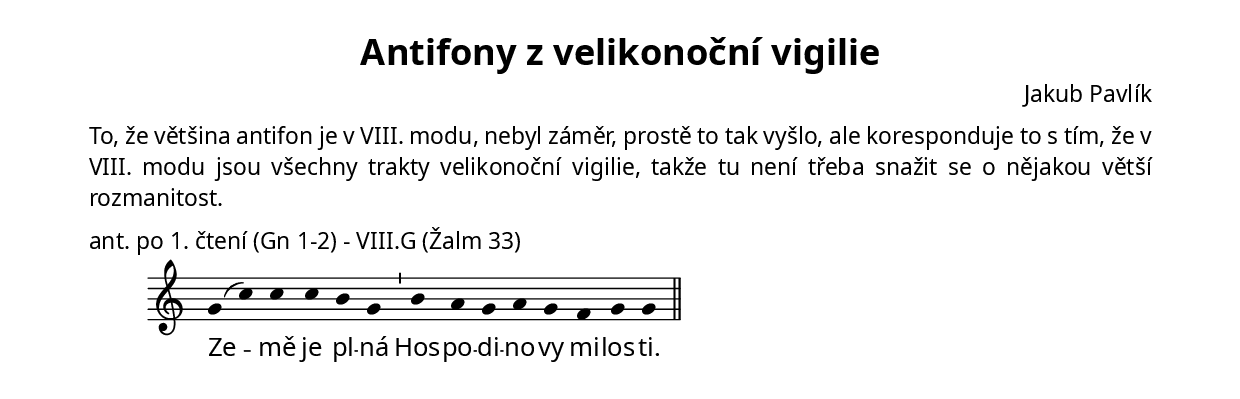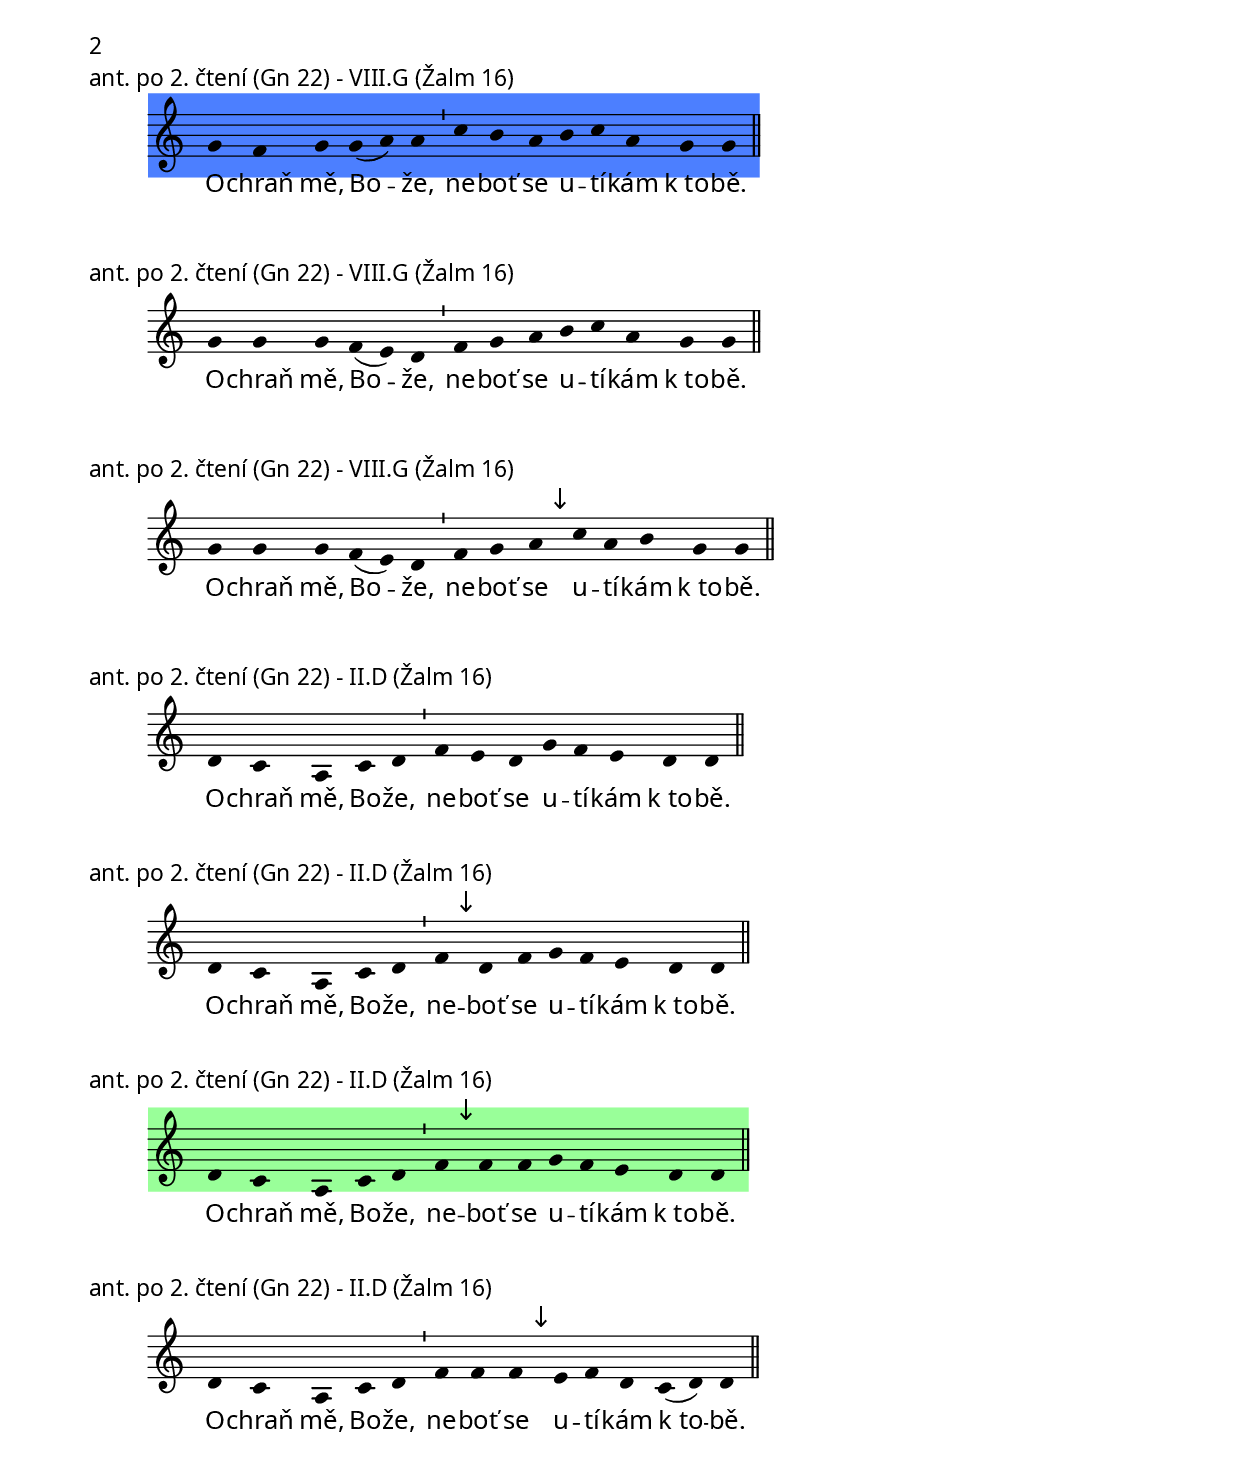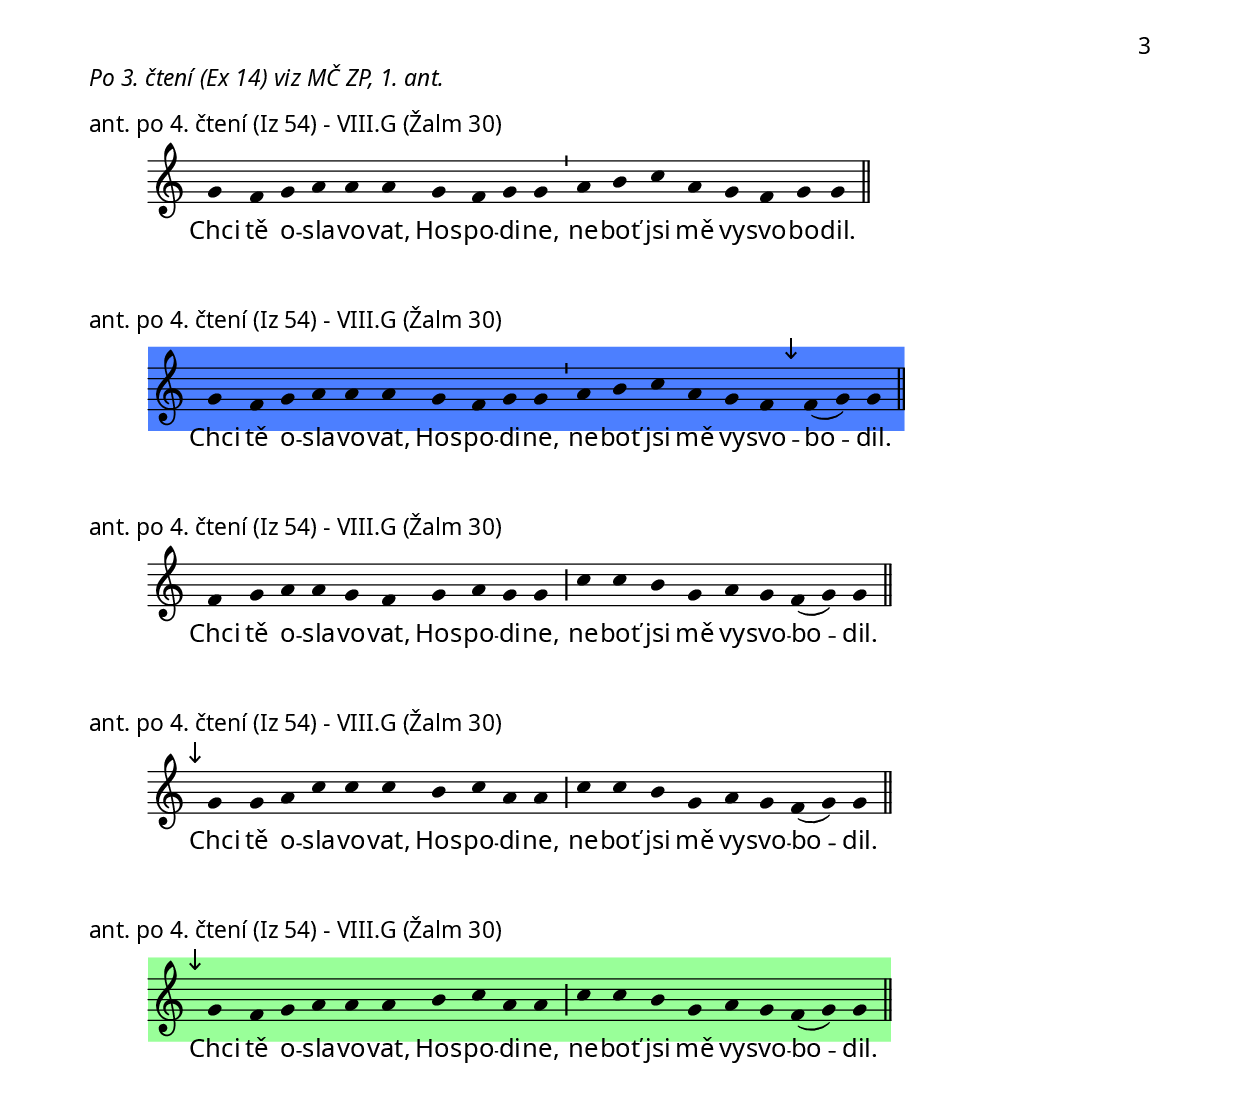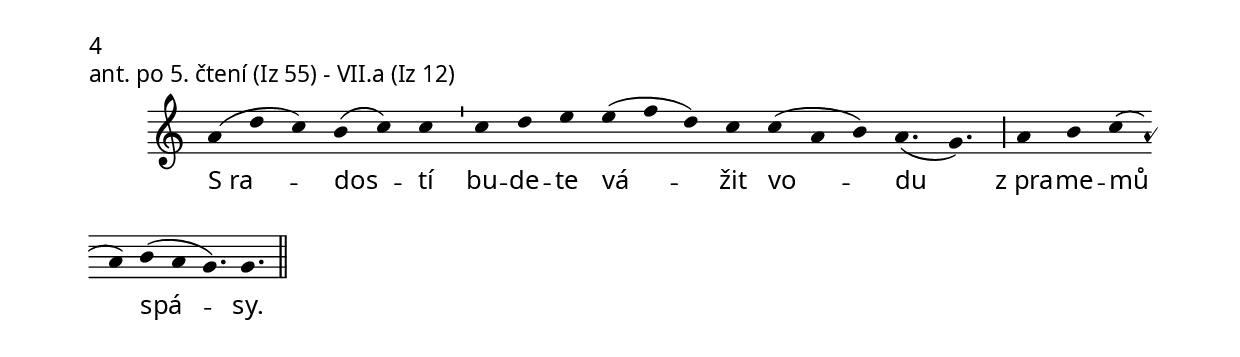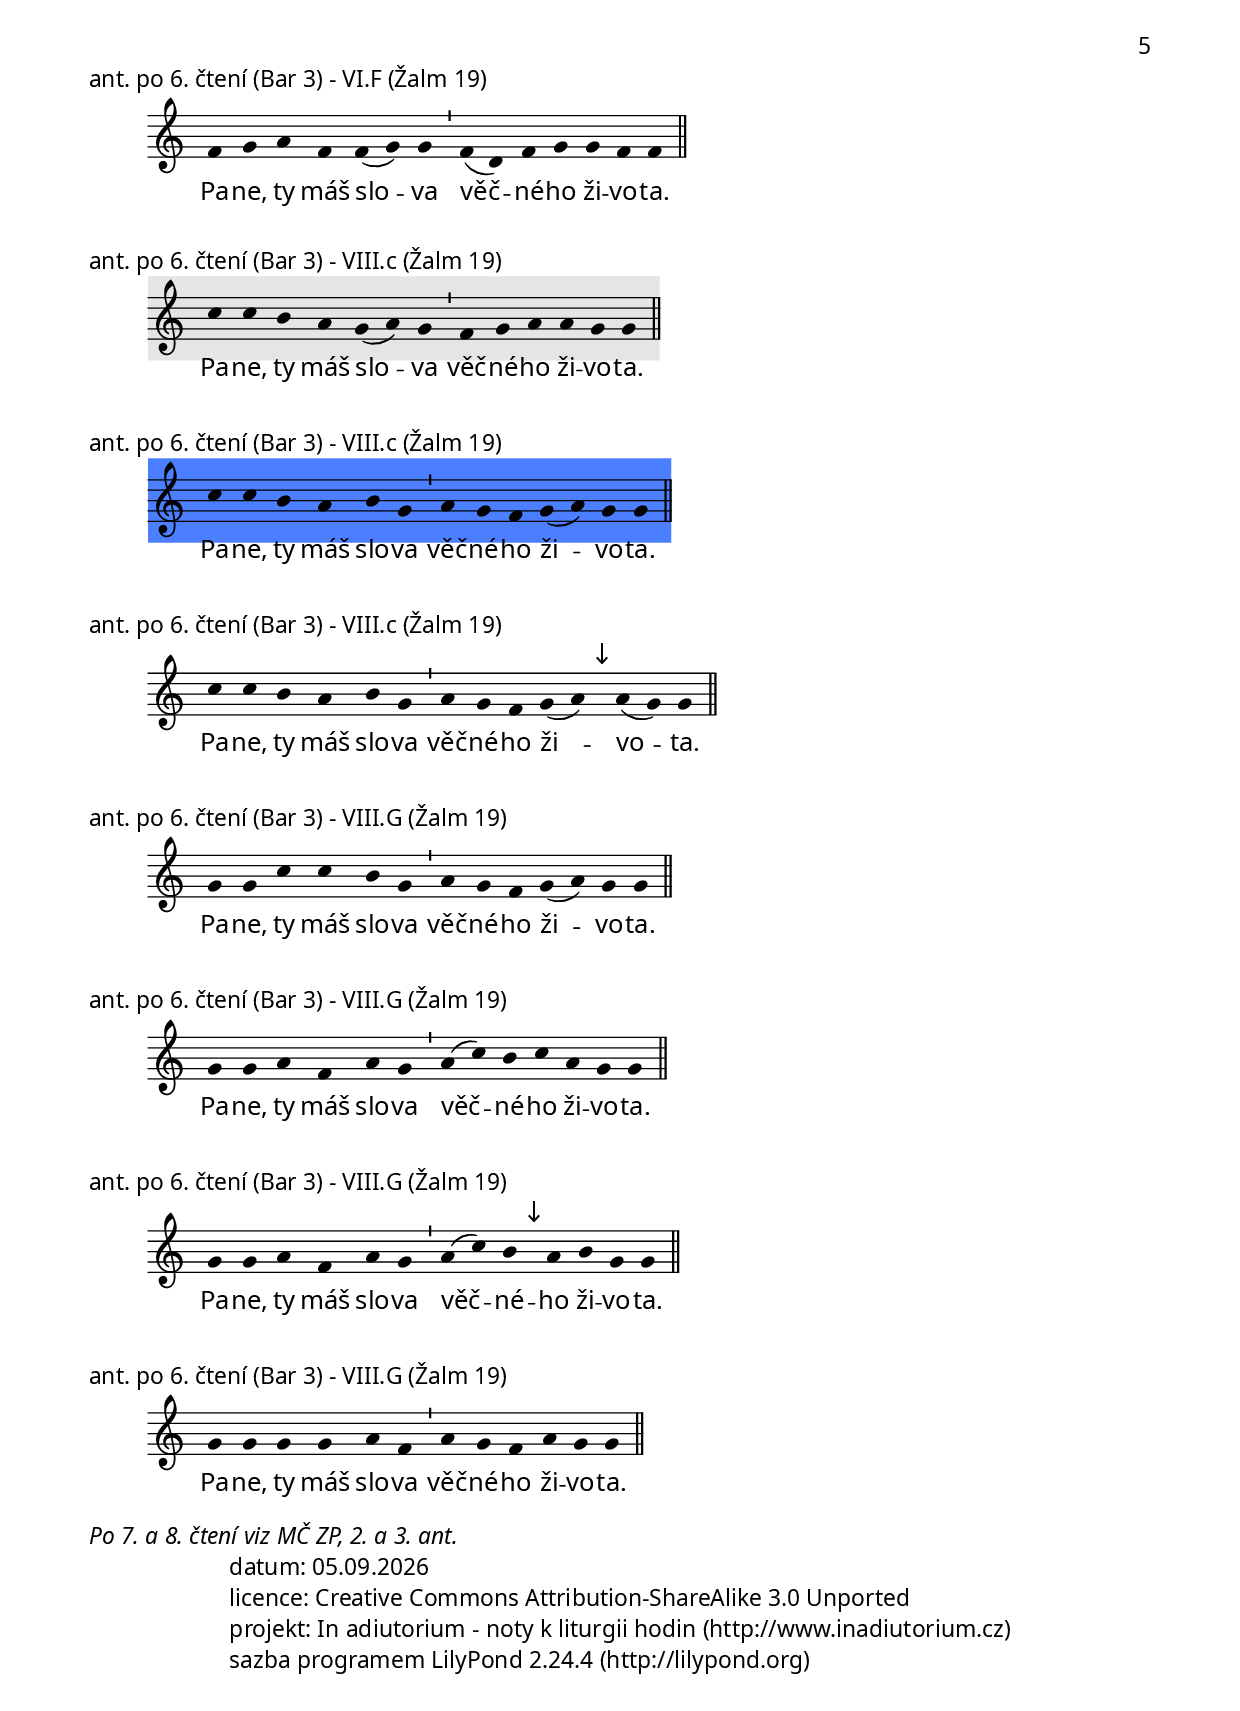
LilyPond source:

\version "2.19.83"

\include "spolecne.ly"

\header {
  title = "Antifony z velikonoční vigilie"
  composer = "Jakub Pavlík"
}

\markup\justify{
  To, že většina antifon je v VIII. modu, nebyl záměr, prostě to tak vyšlo,
  ale koresponduje to s tím, že v VIII. modu jsou všechny trakty velikonoční vigilie,
  takže tu není třeba snažit se o nějakou větší rozmanitost.
}

\score {
  \relative c'' {
    \choralniRezim
    g4( c) c c b g \barMin b a g a g f g g \barFinalis
  }
  \addlyrics {
    Ze -- mě je pl -- ná
    Hos -- po -- di -- no -- vy mi -- los -- ti.
  }
  \header {
    quid = "ant. po 1. čtení (Gn 1-2)"
    modus = "VIII"
    differentia = "G"
    psalmus = "Žalm 33"
    fial = "antifony/velikonoce_tyden1_3utery.ly#rch-a3?-aleluja"
    id = "mc-xa1"
    piece = \markup {\sestavTitulek}
  }
}

\pageBreak

\score {
  \relative c'' {
    \zvyraznovacModry
    \choralniRezim
    g4 f g g( a) a \barMin
    c b a b c a g g \barFinalis
  }
  \addlyrics {
    O -- chraň mě, Bo -- že,
    ne -- boť se u -- tí -- kám k_to -- bě.
  }
  \header {
    quid = "ant. po 2. čtení (Gn 22)"
    modus = "VIII"
    differentia = "G"
    psalmus = "Žalm 16"
    id = "mc-xa2"
    piece = \markup {\sestavTitulek}
  }
}

\score {
  \relative c'' {
    \choralniRezim
    g4 g g f( e) d \barMin
    f g a b c a g g \barFinalis
  }
  \addlyrics {
    O -- chraň mě, Bo -- že,
    ne -- boť se u -- tí -- kám k_to -- bě.
  }
  \header {
    quid = "ant. po 2. čtení (Gn 22)"
    modus = "VIII"
    differentia = "G"
    psalmus = "Žalm 16"
    id = "mc-xa2"
    piece = \markup {\sestavTitulek}
  }
}

\score {
  \relative c'' {
    \choralniRezim
    g4 g g f( e) d \barMin
    f g a \mark\sipka c a b g g \barFinalis
  }
  \addlyrics {
    O -- chraň mě, Bo -- že,
    ne -- boť se u -- tí -- kám k_to -- bě.
  }
  \header {
    quid = "ant. po 2. čtení (Gn 22)"
    modus = "VIII"
    differentia = "G"
    psalmus = "Žalm 16"
    id = "mc-xa2"
    piece = \markup {\sestavTitulek}
  }
}

\score {
  \relative c' {
    \choralniRezim
    d4 c a c d \barMin
    f e d g f e d d \barFinalis
  }
  \addlyrics {
    O -- chraň mě, Bo -- že,
    ne -- boť se u -- tí -- kám k_to -- bě.
  }
  \header {
    quid = "ant. po 2. čtení (Gn 22)"
    modus = "II"
    differentia = "D"
    psalmus = "Žalm 16"
    id = "mc-xa2"
    piece = \markup {\sestavTitulek}
  }
}

\score {
  \relative c' {
    \choralniRezim
    d4 c a c d \barMin
    f \mark\sipka d f g f e d d \barFinalis
  }
  \addlyrics {
    O -- chraň mě, Bo -- že,
    ne -- boť se u -- tí -- kám k_to -- bě.
  }
  \header {
    quid = "ant. po 2. čtení (Gn 22)"
    modus = "II"
    differentia = "D"
    psalmus = "Žalm 16"
    id = "mc-xa2"
    piece = \markup {\sestavTitulek}
  }
}

\score {
  \relative c' {
    \zvyraznovacZelenyII
    \choralniRezim
    d4 c a c d \barMin
    f \mark\sipka f f g f e d d \barFinalis
  }
  \addlyrics {
    O -- chraň mě, Bo -- že,
    ne -- boť se u -- tí -- kám k_to -- bě.
  }
  \header {
    quid = "ant. po 2. čtení (Gn 22)"
    modus = "II"
    differentia = "D"
    psalmus = "Žalm 16"
    id = "mc-xa2"
    piece = \markup {\sestavTitulek}
  }
}

\score {
  \relative c' {
    \choralniRezim
    d4 c a c d \barMin
    f f f \mark\sipka e f d c( d) d \barFinalis
  }
  \addlyrics {
    O -- chraň mě, Bo -- že,
    ne -- boť se u -- tí -- kám k_to -- bě.
  }
  \header {
    quid = "ant. po 2. čtení (Gn 22)"
    modus = "II"
    differentia = "D"
    psalmus = "Žalm 16"
    id = "mc-xa2"
    piece = \markup {\sestavTitulek}
  }
}

\pageBreak

\markup\italic{Po 3. čtení (Ex 14) viz MČ ZP, 1. ant.}

\score {
  \relative c'' {
    \choralniRezim
    g4 f g a a a g f g g \barMin
    a b c a g f g g \barFinalis
  }
  \addlyrics {
    Chci tě o -- sla -- vo -- vat, Hos -- po -- di -- ne,
    ne -- boť jsi mě vy -- svo -- bo -- dil.
  }
  \header {
    quid = "ant. po 4. čtení (Iz 54)"
    modus = "VIII"
    differentia = "G"
    psalmus = "Žalm 30"
    id = "mc-xa4"
    piece = \markup {\sestavTitulek}
  }
}

\score {
  \relative c'' {
    \zvyraznovacModry
    \choralniRezim
    g4 f g a a a g f g g \barMin
    a b c a g f \mark\sipka f( g) g \barFinalis
  }
  \addlyrics {
    Chci tě o -- sla -- vo -- vat, Hos -- po -- di -- ne,
    ne -- boť jsi mě vy -- svo -- bo -- dil.
  }
  \header {
    quid = "ant. po 4. čtení (Iz 54)"
    modus = "VIII"
    differentia = "G"
    psalmus = "Žalm 30"
    id = "mc-xa4"
    piece = \markup {\sestavTitulek}
  }
}

\score {
  \relative c' {
    \choralniRezim
    f4 g a a g f g a g g \barMaior
    c c b g a g f( g) g \barFinalis
  }
  \addlyrics {
    Chci tě o -- sla -- vo -- vat, Hos -- po -- di -- ne,
    ne -- boť jsi mě vy -- svo -- bo -- dil.
  }
  \header {
    quid = "ant. po 4. čtení (Iz 54)"
    modus = "VIII"
    differentia = "G"
    psalmus = "Žalm 30"
    id = "mc-xa4"
    piece = \markup {\sestavTitulek}
  }
}

\score {
  \relative c'' {
    \choralniRezim
    \mark\sipka g4 g a c c c b c a a \barMaior
    c c b g a g f( g) g \barFinalis
  }
  \addlyrics {
    Chci tě o -- sla -- vo -- vat, Hos -- po -- di -- ne,
    ne -- boť jsi mě vy -- svo -- bo -- dil.
  }
  \header {
    quid = "ant. po 4. čtení (Iz 54)"
    modus = "VIII"
    differentia = "G"
    psalmus = "Žalm 30"
    id = "mc-xa4"
    piece = \markup {\sestavTitulek}
  }
}

\score {
  \relative c'' {
    \zvyraznovacZelenyII
    \choralniRezim
    \mark\sipka g4 f g a a a b c a a \barMaior
    c c b g a g f( g) g \barFinalis
  }
  \addlyrics {
    Chci tě o -- sla -- vo -- vat, Hos -- po -- di -- ne,
    ne -- boť jsi mě vy -- svo -- bo -- dil.
  }
  \header {
    quid = "ant. po 4. čtení (Iz 54)"
    modus = "VIII"
    differentia = "G"
    psalmus = "Žalm 30"
    id = "mc-xa4"
    piece = \markup {\sestavTitulek}
  }
}

\pageBreak

\score {
  \relative c'' {
    \choralniRezim
    a4( d c) b( c) c \barMin
    c d e e( f d) c c( a b) a4.( g) \barMaior
    a4 b c( a) b( a g4.) g \barFinalis
  }
  \addlyrics {
    S_ra -- dos -- tí
    bu -- de -- te vá -- žit vo -- du
    z_pra -- me -- mů spá -- sy.
  }
  \header {
    quid = "ant. po 5. čtení (Iz 55)"
    modus = "VII"
    differentia = "a"
    psalmus = "Iz 12"
    fial = "antifony/velikonoce_tyden2_5ctvrtek.ly#rch-a2?-aleluja"
    id = "mc-xa5"
    piece = \markup {\sestavTitulek}
  }
}

\pageBreak

\score {
  \relative c' {
    \choralniRezim
    f4 g a f f( g) g \barMin
    f( d) f g g f f \barFinalis
  }
  \addlyrics {
    Pa -- ne, ty máš slo -- va
    věč -- né -- ho ži -- vo -- ta.
  }
  \header {
    quid = "ant. po 6. čtení (Bar 3)"
    modus = "VI"
    differentia = "F"
    psalmus = "Žalm 19"
    id = "mc-xa6"
    piece = \markup {\sestavTitulek}
  }
}

\score {
  \relative c'' {
    \zvyraznovacSedy
    \choralniRezim
    c4 c b a g( a) g \barMin
    f g a a g g \barFinalis
  }
  \addlyrics {
    Pa -- ne, ty máš slo -- va
    věč -- né -- ho ži -- vo -- ta.
  }
  \header {
    quid = "ant. po 6. čtení (Bar 3)"
    modus = "VIII"
    differentia = "c"
    psalmus = "Žalm 19"
    id = "mc-xa6"
    piece = \markup {\sestavTitulek}
  }
}

\score {
  \relative c'' {
    \zvyraznovacModry
    \choralniRezim
    c4 c b a b g \barMin
    a g f g( a) g g \barFinalis
  }
  \addlyrics {
    Pa -- ne, ty máš slo -- va
    věč -- né -- ho ži -- vo -- ta.
  }
  \header {
    quid = "ant. po 6. čtení (Bar 3)"
    modus = "VIII"
    differentia = "c"
    psalmus = "Žalm 19"
    id = "mc-xa6"
    piece = \markup {\sestavTitulek}
  }
}

\score {
  \relative c'' {
    \choralniRezim
    c4 c b a b g \barMin
    a g f g( a) \mark\sipka a( g) g \barFinalis
  }
  \addlyrics {
    Pa -- ne, ty máš slo -- va
    věč -- né -- ho ži -- vo -- ta.
  }
  \header {
    quid = "ant. po 6. čtení (Bar 3)"
    modus = "VIII"
    differentia = "c"
    psalmus = "Žalm 19"
    id = "mc-xa6"
    piece = \markup {\sestavTitulek}
  }
}

\score {
  \relative c'' {
    \choralniRezim
    g4 g c c b g \barMin
    a g f g( a) g g \barFinalis
  }
  \addlyrics {
    Pa -- ne, ty máš slo -- va
    věč -- né -- ho ži -- vo -- ta.
  }
  \header {
    quid = "ant. po 6. čtení (Bar 3)"
    modus = "VIII"
    differentia = "G"
    psalmus = "Žalm 19"
    id = "mc-xa6"
    piece = \markup {\sestavTitulek}
  }
}

\score {
  \relative c'' {
    \choralniRezim
    g4 g a f a g \barMin
    a( c) b c a g g \barFinalis
  }
  \addlyrics {
    Pa -- ne, ty máš slo -- va
    věč -- né -- ho ži -- vo -- ta.
  }
  \header {
    quid = "ant. po 6. čtení (Bar 3)"
    modus = "VIII"
    differentia = "G"
    psalmus = "Žalm 19"
    id = "mc-xa6"
    piece = \markup {\sestavTitulek}
  }
}

\score {
  \relative c'' {
    \choralniRezim
    g4 g a f a g \barMin
    a( c) b \mark\sipka a b g g \barFinalis
  }
  \addlyrics {
    Pa -- ne, ty máš slo -- va
    věč -- né -- ho ži -- vo -- ta.
  }
  \header {
    quid = "ant. po 6. čtení (Bar 3)"
    modus = "VIII"
    differentia = "G"
    psalmus = "Žalm 19"
    id = "mc-xa6"
    piece = \markup {\sestavTitulek}
  }
}

\score {
  \relative c'' {
    \choralniRezim
    g4 g g g a f \barMin
    a g f a g g \barFinalis
  }
  \addlyrics {
    Pa -- ne, ty máš slo -- va
    věč -- né -- ho ži -- vo -- ta.
  }
  \header {
    quid = "ant. po 6. čtení (Bar 3)"
    modus = "VIII"
    differentia = "G"
    psalmus = "Žalm 19"
    id = "mc-xa6"
    piece = \markup {\sestavTitulek}
  }
}

\markup\italic{Po 7. a 8. čtení viz MČ ZP, 2. a 3. ant.}